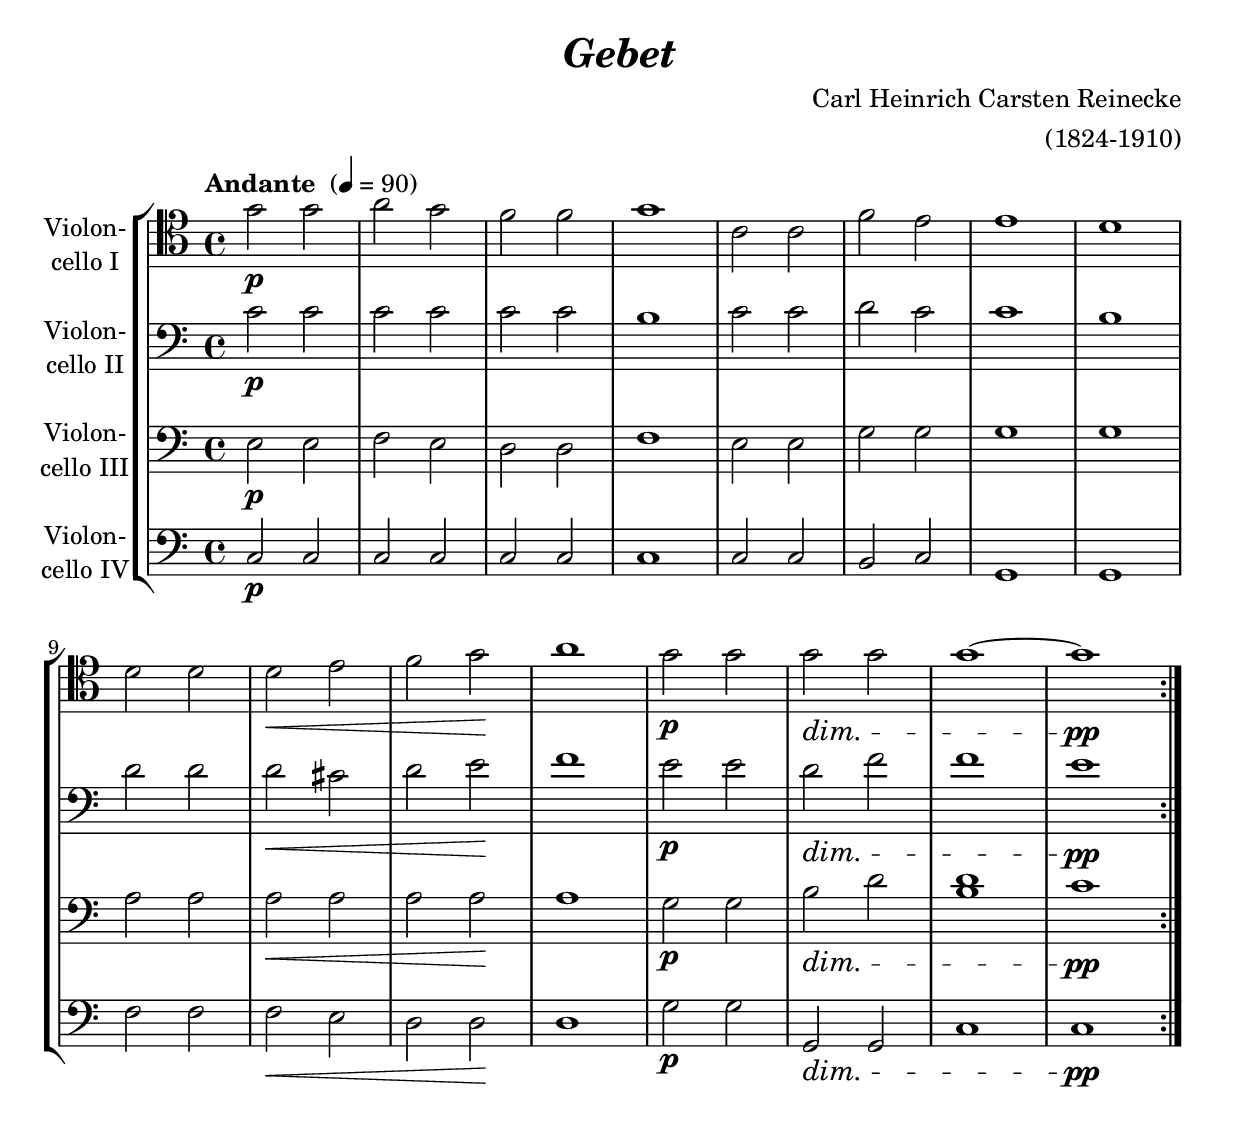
\version "2.18.2"
\include "deutsch.ly"

#(set-global-staff-size 22)

\header {
  title     = \markup \bold \italic "Gebet"
  composer  = "Carl Heinrich Carsten Reinecke"
  arranger  = "(1824-1910)"
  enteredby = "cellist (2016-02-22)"
  % piece     = ""
}

voiceconsts = {
  \key c \major
  \time 4/4
  \clef "bass"
  \tempo "Andante " 4=90
  % \numericTimeSignature
  \compressFullBarRests
  \set tupletSpannerDuration = #(ly:make-moment 1 4)
  % Set default beaming for all staves
%  \set Timing.beamExceptions = #'()
%  \set Timing.baseMoment     = #(ly:make-moment 1 4)
%  \set Timing.beatStructure  = #'(1 1 1)
}

%mifl= "oboe"
mihi= "trumpet"
mist = "string ensemble 1"
%miva = "pizzicato strings"
%miba = "bassoon"
miba = "drawbar organ"
%miba = "harpsichord"

va = \relative c'' {
  \voiceconsts
  \clef "tenor"

  \repeat volta 2 {
    g2\p g
    a g
    f f
    g1
    c,2 c
    f e
    e1
    d

    d2 d
    d\< e
    f g\!
    a1
    g2\p g
    g\dim g
    g1~
    g\pp
  }
}

vb = \relative c' {
  \voiceconsts

  \repeat volta 2 {
    c2\p c
    c c
    c c
    h1
    c2 c
    d c
    c1
    h

    d2 d
    d\< cis
    d e\!
    f1
    e2\p e
    d\dim f
    f1
    e\pp
  }
}

vc = \relative c {
  \voiceconsts

  \repeat volta 2 {
    e2\p e
    f e
    d d
    f1
    e2 e
    g g
    g1
    g

    a2 a
    a\< a
    a a\!
    a1
    g2\p g
    h\dim d
    <h d>1
    c\pp
  }
}

vd = \relative c {
  \voiceconsts

  \repeat volta 2 {
    c2\p c
    c c
    c c
    c1
    c2 c
    h c
    g1
    g

    f'2 f
    f\< e
    d d\!
    d1
    g2\p g
    g,\dim g
    c1
    c\pp
  }
}


music = \new StaffGroup <<
      \new Staff {
        \set Staff.midiInstrument = \mihi
        \set Staff.instrumentName = \markup \center-column { "Violon-" "cello I" }
        \transpose c c { \va }
      }

      \new Staff {
        \set Staff.midiInstrument = \mist
        \set Staff.instrumentName = \markup \center-column { "Violon-" "cello II" }
        \transpose c c { \vb }
      }

      \new Staff {
        \set Staff.midiInstrument = \mist
        \set Staff.instrumentName = \markup \center-column { "Violon-" "cello III" }
        \transpose c c { \vc }
      }

      \new Staff {
        \set Staff.midiInstrument = \miba
        \set Staff.instrumentName = \markup \center-column { "Violon-" "cello IV" }
        \transpose c c { \vd }
      }
>>

\book {
  \score {
   \music
    \layout {}
  }

  \score {
    \unfoldRepeats \music

    \midi {
      \context {
        \Score
      }
    }
  }
}
